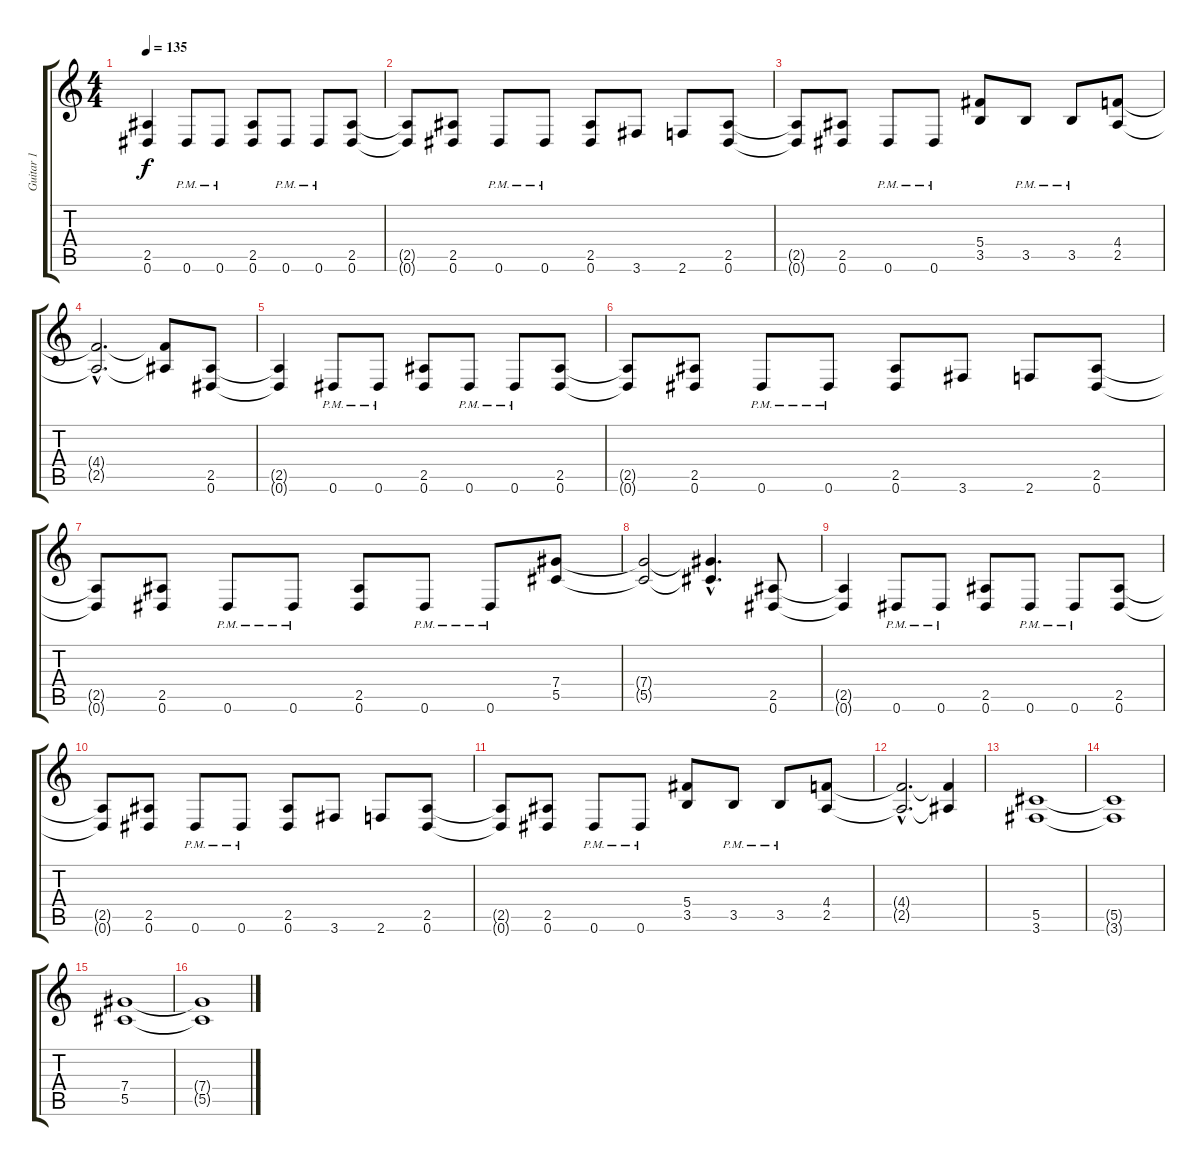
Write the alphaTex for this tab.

\track ("Guitar 1" "Guitar 1") {instrument distortionguitar}
\staff {score tabs}
\tuning (Eb4 Bb3 Gb3 Db3 Ab2 Eb2) {hide}
\ts (4 4)
\tempo 135
\clef g2
\ks c
(2.5{t} 0.6{t}).4{dy f} 0.6{pm}.8 0.6{pm}.8 (2.5 0.6).8 0.6{pm}.8 0.6{pm}.8 (2.5 0.6).8 |
(2.5{t} 0.6{t}).8 (2.5 0.6).8 0.6{pm}.8 0.6{pm}.8 (2.5 0.6).8 3.6.8 2.6.8 (2.5 0.6).8 |
(2.5{t} 0.6{t}).8 (2.5 0.6).8 0.6{pm}.8 0.6{pm}.8 (5.4 3.5).8 3.5{pm}.8 3.5{pm}.8 (4.4 2.5).8 |
(4.4{hac t} 2.5{hac t}).2{d} (4.4{t} 2.5{t}).8 (2.5 0.6).8 |
(2.5{t} 0.6{t}).4 0.6{pm}.8 0.6{pm}.8 (2.5 0.6).8 0.6{pm}.8 0.6{pm}.8 (2.5 0.6).8 |
(2.5{t} 0.6{t}).8 (2.5 0.6).8 0.6{pm}.8 0.6{pm}.8 (2.5 0.6).8 3.6.8 2.6.8 (2.5 0.6).8 |
(2.5{t} 0.6{t}).8 (2.5 0.6).8 0.6{pm}.8 0.6{pm}.8 (2.5 0.6).8 0.6{pm}.8 0.6{pm}.8 (7.4 5.5).8 |
(7.4{t} 5.5{t}).2 (7.4{hac t} 5.5{hac t}).4{d} (2.5 0.6).8 |
(2.5{t} 0.6{t}).4 0.6{pm}.8 0.6{pm}.8 (2.5 0.6).8 0.6{pm}.8 0.6{pm}.8 (2.5 0.6).8 |
(2.5{t} 0.6{t}).8 (2.5 0.6).8 0.6{pm}.8 0.6{pm}.8 (2.5 0.6).8 3.6.8 2.6.8 (2.5 0.6).8 |
(2.5{t} 0.6{t}).8 (2.5 0.6).8 0.6{pm}.8 0.6{pm}.8 (5.4 3.5).8 3.5{pm}.8 3.5{pm}.8 (4.4 2.5).8 |
(4.4{hac t} 2.5{hac t}).2{d} (4.4{t} 2.5{t}).4 |
(5.5 3.6).1 |
(5.5{t} 3.6{t}).1 |
(7.4 5.5).1 |
(7.4{t} 5.5{t}).1
